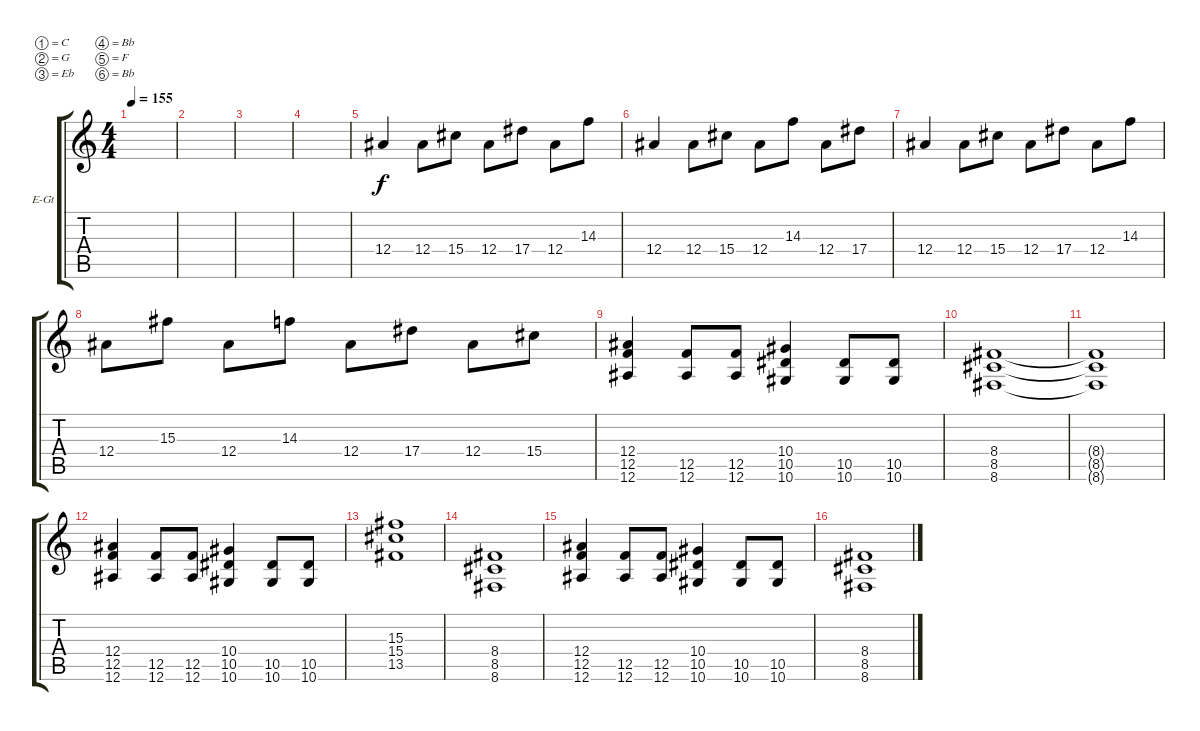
\defaultSystemsLayout 4
\bracketExtendMode groupsimilarinstruments
\firstSystemTrackNameOrientation horizontal
\otherSystemsTrackNameOrientation horizontal
\track ("Lead Guitar" "E-Gt") {instrument overdrivenguitar}
\staff {score tabs}
\tuning (C4 G3 Eb3 Bb2 F2 Bb1)
\ts (4 4)
\tempo 155
\clef g2
\ks c
|
|
|
|
12.4.4 12.4.8 15.4.8 12.4.8 17.4.8 12.4.8 14.3.8 |
12.4.4 12.4.8 15.4.8 12.4.8 14.3.8 12.4.8 17.4.8 |
12.4.4 12.4.8 15.4.8 12.4.8 17.4.8 12.4.8 14.3.8 |
12.4.8 15.3.8 12.4.8 14.3.8 12.4.8 17.4.8 12.4.8 15.4.8 |
(12.6 12.5 12.4).4 (12.6 12.5).8 (12.5 12.6).8 (10.6 10.5 10.4).4 (10.6 10.5).8 (10.6 10.5).8 |
(8.6 8.5 8.4).1 |
(8.6{t} 8.5{t} 8.4{t}).1 |
(12.6 12.5 12.4).4 (12.6 12.5).8 (12.5 12.6).8 (10.6 10.5 10.4).4 (10.6 10.5).8 (10.6 10.5).8 |
(15.4 13.5 15.3).1 |
(8.6 8.5 8.4).1 |
(12.6 12.5 12.4).4 (12.6 12.5).8 (12.5 12.6).8 (10.6 10.5 10.4).4 (10.6 10.5).8 (10.6 10.5).8 |
(8.6 8.5 8.4).1
